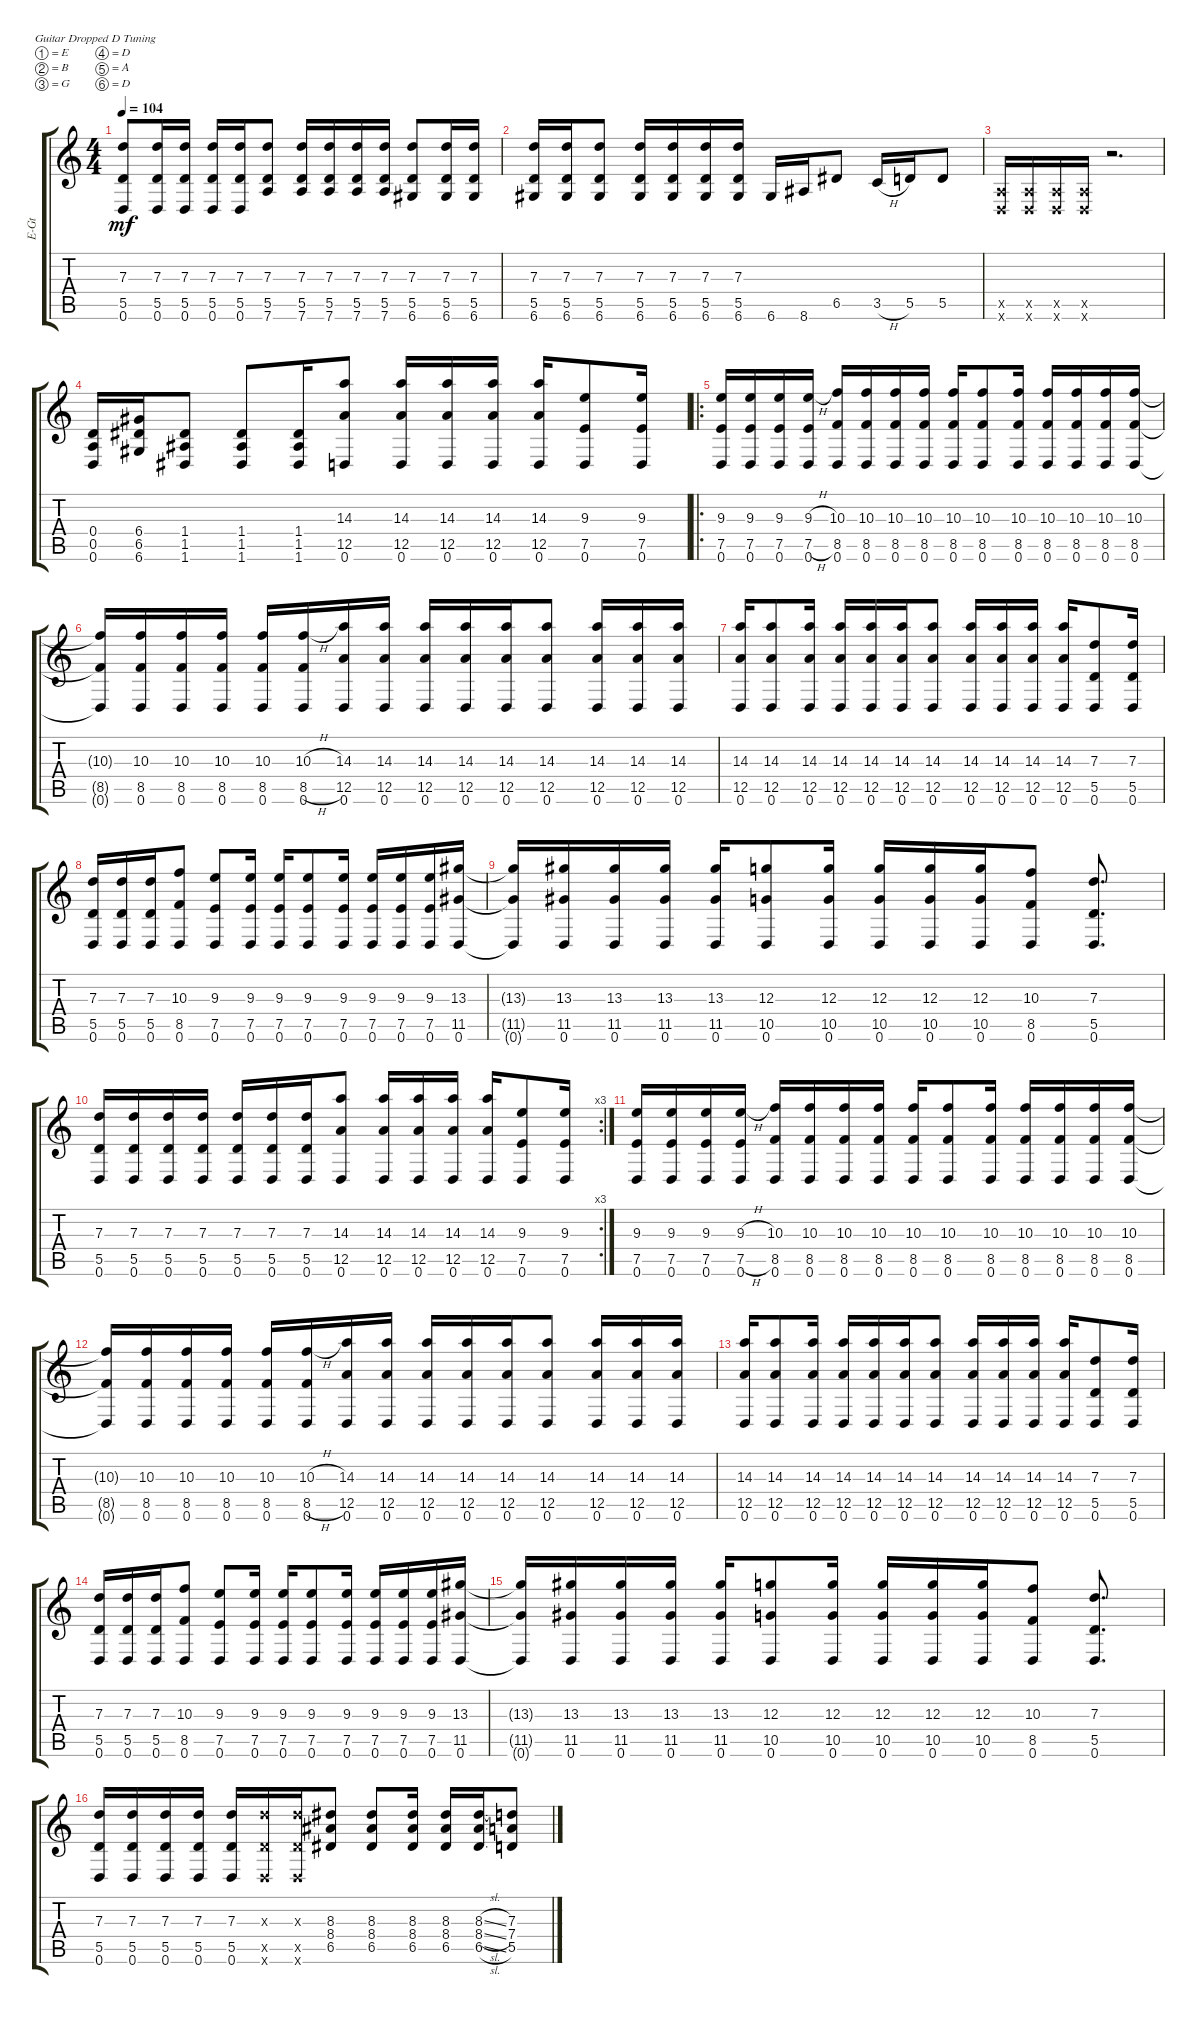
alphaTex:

\defaultSystemsLayout 4
\bracketExtendMode groupsimilarinstruments
\otherSystemsTrackNameOrientation horizontal
\track ("Mikael Äkerfeldt" "E-Gt") {instrument distortionguitar}
\staff {score tabs}
\tuning (E4 B3 G3 D3 A2 D2)
\ts (4 4)
\tempo 104
\clef g2
\ks c
(0.6 5.5 7.3).8{dy mf beam Up} (0.6 5.5 7.3).16{beam Up} (0.6 5.5 7.3).16{beam Up} (0.6 5.5 7.3).16{beam Up} (0.6 5.5 7.3).16{beam Up} (7.6 5.5 7.3).8{beam Up} (7.6 5.5 7.3).16{beam Up} (7.6 5.5 7.3).16{beam Up} (7.6 5.5 7.3).16{beam Up} (7.6 5.5 7.3).16{beam Up} (6.6{acc #} 5.5 7.3).8{beam Up} (6.6{acc #} 5.5 7.3).16{beam Up} (6.6{acc #} 5.5 7.3).16{beam Up} |
(6.6{acc #} 5.5 7.3).16{beam Up} (6.6{acc #} 5.5 7.3).16{beam Up} (6.6{acc #} 5.5 7.3).8{beam Up} (6.6{acc #} 5.5 7.3).16{beam Up} (6.6{acc #} 5.5 7.3).16{beam Up} (6.6{acc #} 5.5 7.3).16{beam Up} (6.6{acc #} 5.5 7.3).16{beam Up} 6.6{acc #}.16{beam Up} 8.6{acc #}.16{beam Up} 6.5{acc #}.8{beam Up} 3.5{h}.16{beam Up} 5.5.16{beam Up} 5.5.8{beam Up} |
(0.6{x} 0.5{x}).16{beam Up} (0.6{x} 0.5{x}).16{beam Up} (0.6{x} 0.5{x}).16{beam Up} (0.6{x} 0.5{x}).16{beam Up} r.2{d beam Up} |
(0.6 0.5 0.4).16{beam Up} (6.4{acc #} 6.5{acc #} 6.6{acc #}).16{beam Up} (1.6{acc #} 1.5{acc #} 1.4{acc #}).8{beam Up} (1.6{acc #} 1.5{acc #} 1.4{acc #}).8{beam Up} (1.6{acc #} 1.5{acc #} 1.4{acc #}).16{beam Up} (0.6 12.5 14.3).8{beam Up} (0.6 12.5 14.3).16{beam Up} (0.6 12.5 14.3).16{beam Up} (0.6 12.5 14.3).16{beam Up} (0.6 12.5 14.3).16{beam Up} (0.6 7.5 9.3).8{beam Up} (0.6 7.5 9.3).16{beam Up} |
\ro
(0.6 7.5 9.3).16{beam Up} (0.6 7.5 9.3).16{beam Up} (0.6 7.5 9.3).16{beam Up} (0.6 7.5{h} 9.3{h}).16{beam Up} (0.6 8.5 10.3).16{beam Up} (0.6 8.5 10.3).16{beam Up} (0.6 8.5 10.3).16{beam Up} (0.6 8.5 10.3).16{beam Up} (0.6 8.5 10.3).16{beam Up} (0.6 8.5 10.3).8{beam Up} (0.6 8.5 10.3).16{beam Up} (0.6 8.5 10.3).16{beam Up} (0.6 8.5 10.3).16{beam Up} (0.6 8.5 10.3).16{beam Up} (0.6 8.5 10.3).16{beam Up} |
(0.6{t} 8.5{t} 10.3{t}).16{beam Up} (0.6 8.5 10.3).16{beam Up} (0.6 8.5 10.3).16{beam Up} (0.6 8.5 10.3).16{beam Up} (0.6 8.5 10.3).16{beam Up} (0.6 8.5{h} 10.3{h}).16{beam Up} (0.6 12.5 14.3).16{beam Up} (0.6 12.5 14.3).16{beam Up} (0.6 12.5 14.3).16{beam Up} (0.6 12.5 14.3).16{beam Up} (0.6 12.5 14.3).16{beam Up} (0.6 12.5 14.3).8{beam Up} (0.6 12.5 14.3).16{beam Up} (0.6 12.5 14.3).16{beam Up} (0.6 12.5 14.3).16{beam Up} |
(0.6 12.5 14.3).16{beam Up} (0.6 12.5 14.3).8{beam Up} (0.6 12.5 14.3).16{beam Up} (0.6 12.5 14.3).16{beam Up} (0.6 12.5 14.3).16{beam Up} (0.6 12.5 14.3).16{beam Up} (0.6 12.5 14.3).8{beam Up} (0.6 12.5 14.3).16{beam Up} (0.6 12.5 14.3).16{beam Up} (0.6 12.5 14.3).16{beam Up} (0.6 12.5 14.3).16{beam Up} (0.6 5.5 7.3).8{beam Up} (0.6 5.5 7.3).16{beam Up} |
(0.6 5.5 7.3).16{beam Up} (0.6 5.5 7.3).16{beam Up} (0.6 5.5 7.3).16{beam Up} (0.6 8.5 10.3).8{beam Up} (0.6 7.5 9.3).8{beam Up} (0.6 7.5 9.3).16{beam Up} (0.6 7.5 9.3).16{beam Up} (0.6 7.5 9.3).8{beam Up} (0.6 7.5 9.3).16{beam Up} (0.6 7.5 9.3).16{beam Up} (0.6 7.5 9.3).16{beam Up} (0.6 7.5 9.3).16{beam Up} (0.6 11.5{acc #} 13.3{acc #}).16{beam Up} |
(13.3{t acc #} 11.5{t acc #} 0.6{t}).16{beam Up} (13.3{acc #} 11.5{acc #} 0.6).16{beam Up} (13.3{acc #} 11.5{acc #} 0.6).16{beam Up} (13.3{acc #} 11.5{acc #} 0.6).16{beam Up} (13.3{acc #} 11.5{acc #} 0.6).16{beam Up} (12.3 10.5 0.6).8{beam Up} (12.3 10.5 0.6).16{beam Up} (12.3 10.5 0.6).16{beam Up} (12.3 10.5 0.6).16{beam Up} (12.3 10.5 0.6).16{beam Up} (10.3 8.5 0.6).8{beam Up} (7.3 5.5 0.6).8{d beam Up} |
\rc 3
(7.3 5.5 0.6).16{beam Up} (7.3 5.5 0.6).16{beam Up} (7.3 5.5 0.6).16{beam Up} (7.3 5.5 0.6).16{beam Up} (7.3 5.5 0.6).16{beam Up} (7.3 5.5 0.6).16{beam Up} (7.3 5.5 0.6).16{beam Up} (0.6 12.5 14.3).8{beam Up} (0.6 12.5 14.3).16{beam Up} (0.6 12.5 14.3).16{beam Up} (0.6 12.5 14.3).16{beam Up} (0.6 12.5 14.3).16{beam Up} (0.6 7.5 9.3).8{beam Up} (0.6 7.5 9.3).16{beam Up} |
(0.6 7.5 9.3).16{beam Up} (0.6 7.5 9.3).16{beam Up} (0.6 7.5 9.3).16{beam Up} (0.6 7.5{h} 9.3{h}).16{beam Up} (0.6 8.5 10.3).16{beam Up} (0.6 8.5 10.3).16{beam Up} (0.6 8.5 10.3).16{beam Up} (0.6 8.5 10.3).16{beam Up} (0.6 8.5 10.3).16{beam Up} (0.6 8.5 10.3).8{beam Up} (0.6 8.5 10.3).16{beam Up} (0.6 8.5 10.3).16{beam Up} (0.6 8.5 10.3).16{beam Up} (0.6 8.5 10.3).16{beam Up} (0.6 8.5 10.3).16{beam Up} |
(0.6{t} 8.5{t} 10.3{t}).16{beam Up} (0.6 8.5 10.3).16{beam Up} (0.6 8.5 10.3).16{beam Up} (0.6 8.5 10.3).16{beam Up} (0.6 8.5 10.3).16{beam Up} (0.6 8.5{h} 10.3{h}).16{beam Up} (0.6 12.5 14.3).16{beam Up} (0.6 12.5 14.3).16{beam Up} (0.6 12.5 14.3).16{beam Up} (0.6 12.5 14.3).16{beam Up} (0.6 12.5 14.3).16{beam Up} (0.6 12.5 14.3).8{beam Up} (0.6 12.5 14.3).16{beam Up} (0.6 12.5 14.3).16{beam Up} (0.6 12.5 14.3).16{beam Up} |
(0.6 12.5 14.3).16{beam Up} (0.6 12.5 14.3).8{beam Up} (0.6 12.5 14.3).16{beam Up} (0.6 12.5 14.3).16{beam Up} (0.6 12.5 14.3).16{beam Up} (0.6 12.5 14.3).16{beam Up} (0.6 12.5 14.3).8{beam Up} (0.6 12.5 14.3).16{beam Up} (0.6 12.5 14.3).16{beam Up} (0.6 12.5 14.3).16{beam Up} (0.6 12.5 14.3).16{beam Up} (0.6 5.5 7.3).8{beam Up} (0.6 5.5 7.3).16{beam Up} |
(0.6 5.5 7.3).16{beam Up} (0.6 5.5 7.3).16{beam Up} (0.6 5.5 7.3).16{beam Up} (0.6 8.5 10.3).8{beam Up} (0.6 7.5 9.3).8{beam Up} (0.6 7.5 9.3).16{beam Up} (0.6 7.5 9.3).16{beam Up} (0.6 7.5 9.3).8{beam Up} (0.6 7.5 9.3).16{beam Up} (0.6 7.5 9.3).16{beam Up} (0.6 7.5 9.3).16{beam Up} (0.6 7.5 9.3).16{beam Up} (0.6 11.5{acc #} 13.3{acc #}).16{beam Up} |
(13.3{t acc #} 11.5{t acc #} 0.6{t}).16{beam Up} (13.3{acc #} 11.5{acc #} 0.6).16{beam Up} (13.3{acc #} 11.5{acc #} 0.6).16{beam Up} (13.3{acc #} 11.5{acc #} 0.6).16{beam Up} (13.3{acc #} 11.5{acc #} 0.6).16{beam Up} (12.3 10.5 0.6).8{beam Up} (12.3 10.5 0.6).16{beam Up} (12.3 10.5 0.6).16{beam Up} (12.3 10.5 0.6).16{beam Up} (12.3 10.5 0.6).16{beam Up} (10.3 8.5 0.6).8{beam Up} (7.3 5.5 0.6).8{d beam Up} |
(7.3 5.5 0.6).16{beam Up} (7.3 5.5 0.6).16{beam Up} (7.3 5.5 0.6).16{beam Up} (7.3 5.5 0.6).16{beam Up} (7.3 5.5 0.6).16{beam Up} (7.3{x} 5.5{x} 0.6{x}).16{beam Up} (7.3{x} 5.5{x} 0.6{x}).16{beam Up} (6.5{acc #} 8.4{acc #} 8.3{acc #}).8{beam Up} (6.5{acc #} 8.4{acc #} 8.3{acc #}).8{beam Up} (6.5{acc #} 8.4{acc #} 8.3{acc #}).16{beam Up} (6.5{acc #} 8.4{acc #} 8.3{acc #}).16{beam Up} (6.5{sl acc #} 8.4{sl acc #} 8.3{sl acc #}).16{beam Up} (5.5 7.4 7.3).8{beam Up}
